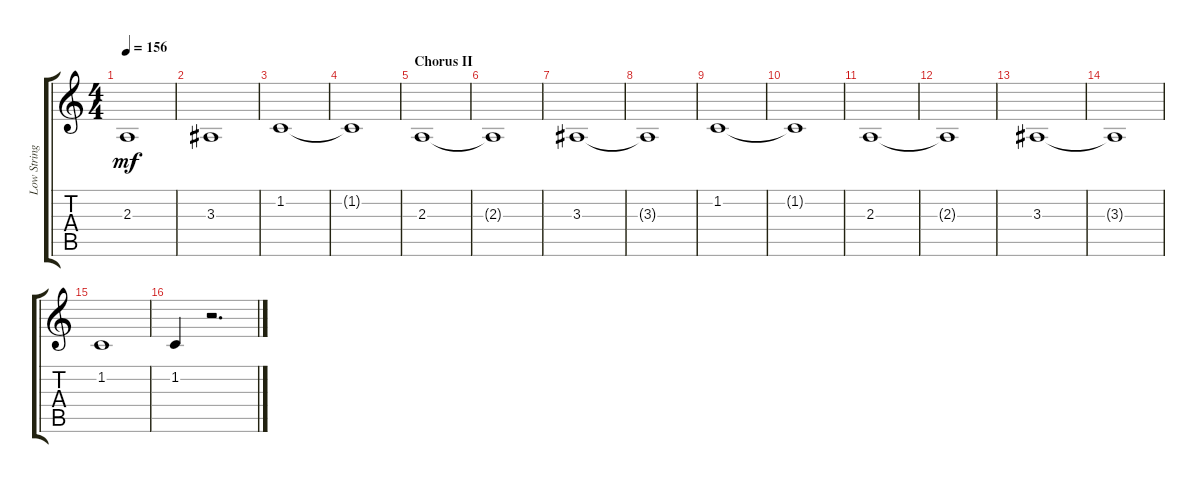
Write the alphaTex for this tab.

\track ("Low Strings" "Low String") {instrument stringensemble1}
\staff {score tabs}
\tuning (E4 B3 G3 D3 A2 E2) {hide}
\ts (4 4)
\tempo 156
\clef g2
\ks c
2.3.1{dy mf} |
3.3.1 |
1.2.1 |
1.2{t}.1 |
\section ("" "Chorus II")
2.3.1 |
2.3{t}.1 |
3.3.1 |
3.3{t}.1 |
1.2.1 |
1.2{t}.1 |
2.3.1 |
2.3{t}.1 |
3.3.1 |
3.3{t}.1 |
1.2.1 |
1.2.4 r.2{d}
